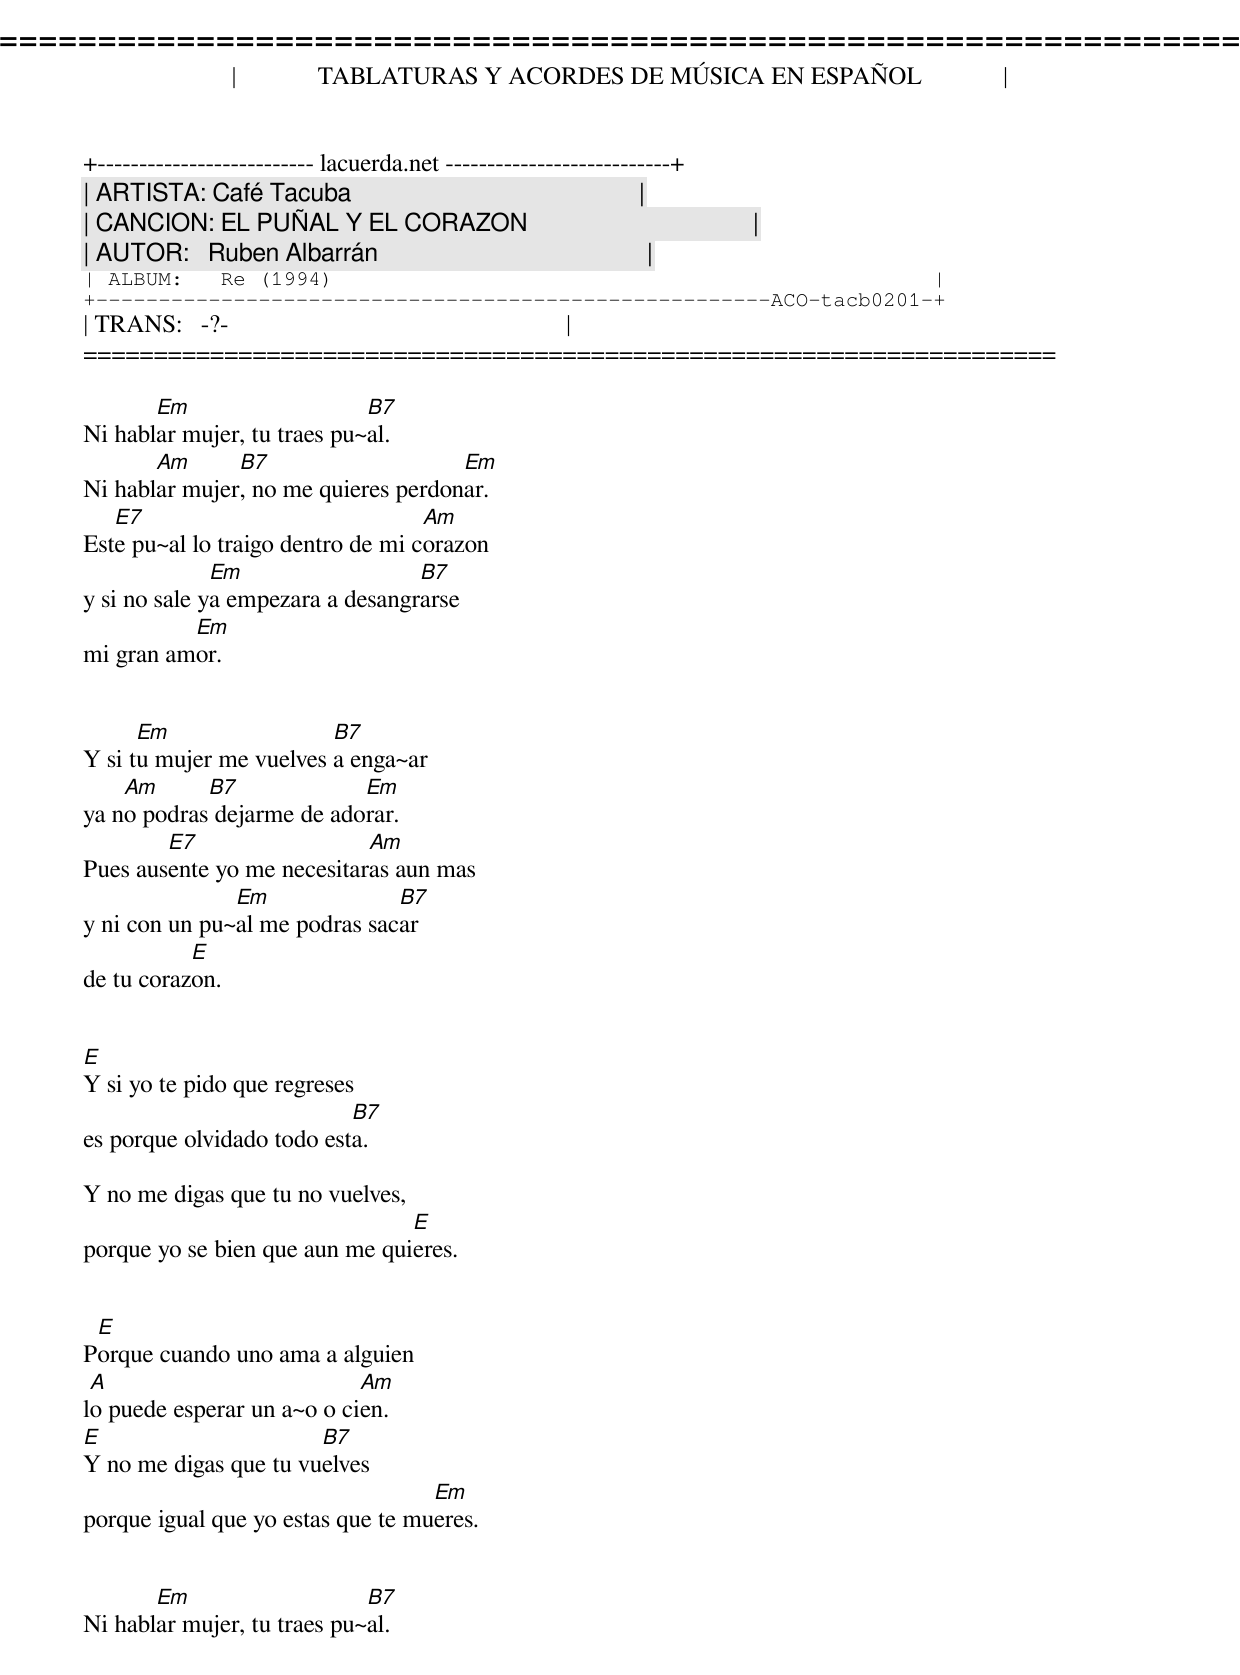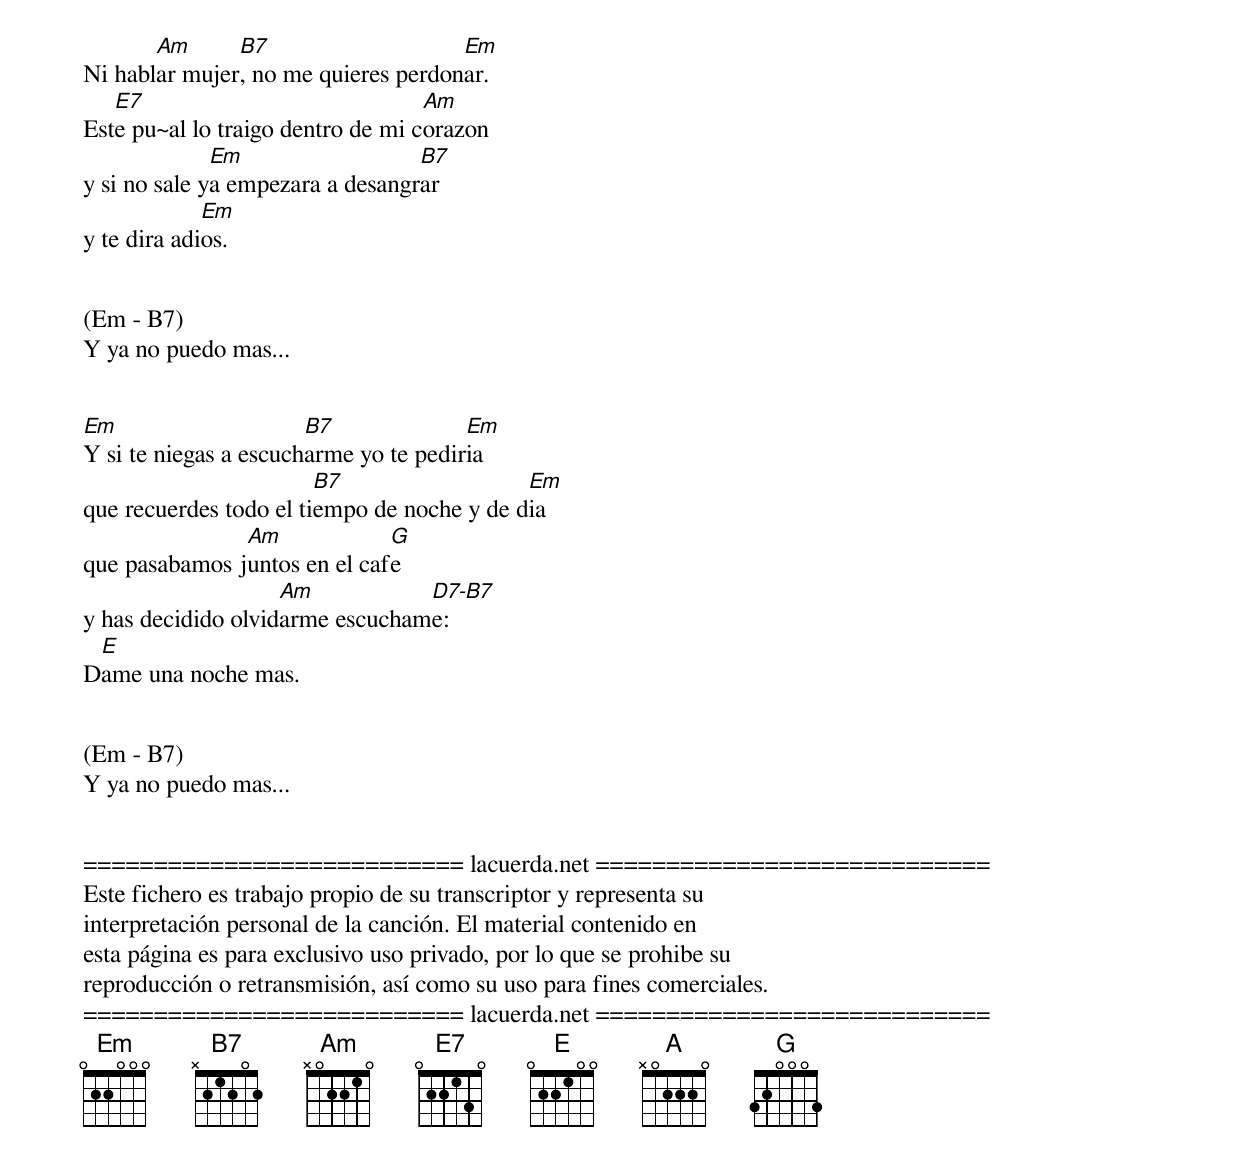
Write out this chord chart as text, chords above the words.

=====================================================================
|             TABLATURAS Y ACORDES DE MÚSICA EN ESPAÑOL             |
+-------------------------- lacuerda.net ---------------------------+
| ARTISTA: Café Tacuba                                              |
| CANCION: EL PUÑAL Y EL CORAZON                                    |
| AUTOR:   Ruben Albarrán                                           |
| ALBUM:   Re (1994)                                                |
+------------------------------------------------------ACO-tacb0201-+
| TRANS:   -?-                                                      |
=====================================================================

       Em                    B7
Ni hablar mujer, tu traes pu~al.
       Am      B7                    Em
Ni hablar mujer, no me quieres perdonar.
   E7                              Am
Este pu~al lo traigo dentro de mi corazon
              Em                  B7
y si no sale ya empezara a desangrarse
          Em
mi gran amor.


      Em                 B7
Y si tu mujer me vuelves a enga~ar
    Am      B7             Em
ya no podras dejarme de adorar.
        E7                  Am
Pues ausente yo me necesitaras aun mas
               Em              B7
y ni con un pu~al me podras sacar
           E
de tu corazon.


E
Y si yo te pido que regreses
                           B7
es porque olvidado todo esta.

Y no me digas que tu no vuelves,
                                E
porque yo se bien que aun me quieres.


 E
Porque cuando uno ama a alguien
 A                          Am
lo puede esperar un a~o o cien.
E                      B7
Y no me digas que tu vuelves
                                   Em
porque igual que yo estas que te mueres.


       Em                    B7
Ni hablar mujer, tu traes pu~al.
       Am      B7                    Em
Ni hablar mujer, no me quieres perdonar.
   E7                              Am
Este pu~al lo traigo dentro de mi corazon
              Em                  B7
y si no sale ya empezara a desangrar
             Em
y te dira adios.


(Em - B7)
Y ya no puedo mas...


Em                     B7              Em
Y si te niegas a escucharme yo te pediria
                        B7                  Em
que recuerdes todo el tiempo de noche y de dia
               Am             G
que pasabamos juntos en el cafe
                    Am           D7-B7
y has decidido olvidarme escuchame:
 E
Dame una noche mas.


(Em - B7)
Y ya no puedo mas...


=========================== lacuerda.net ============================
Este fichero es trabajo propio de su transcriptor y representa su
interpretación personal de la canción. El material contenido en
esta página es para exclusivo uso privado, por lo que se prohibe su
reproducción o retransmisión, así como su uso para fines comerciales.
=========================== lacuerda.net ============================
